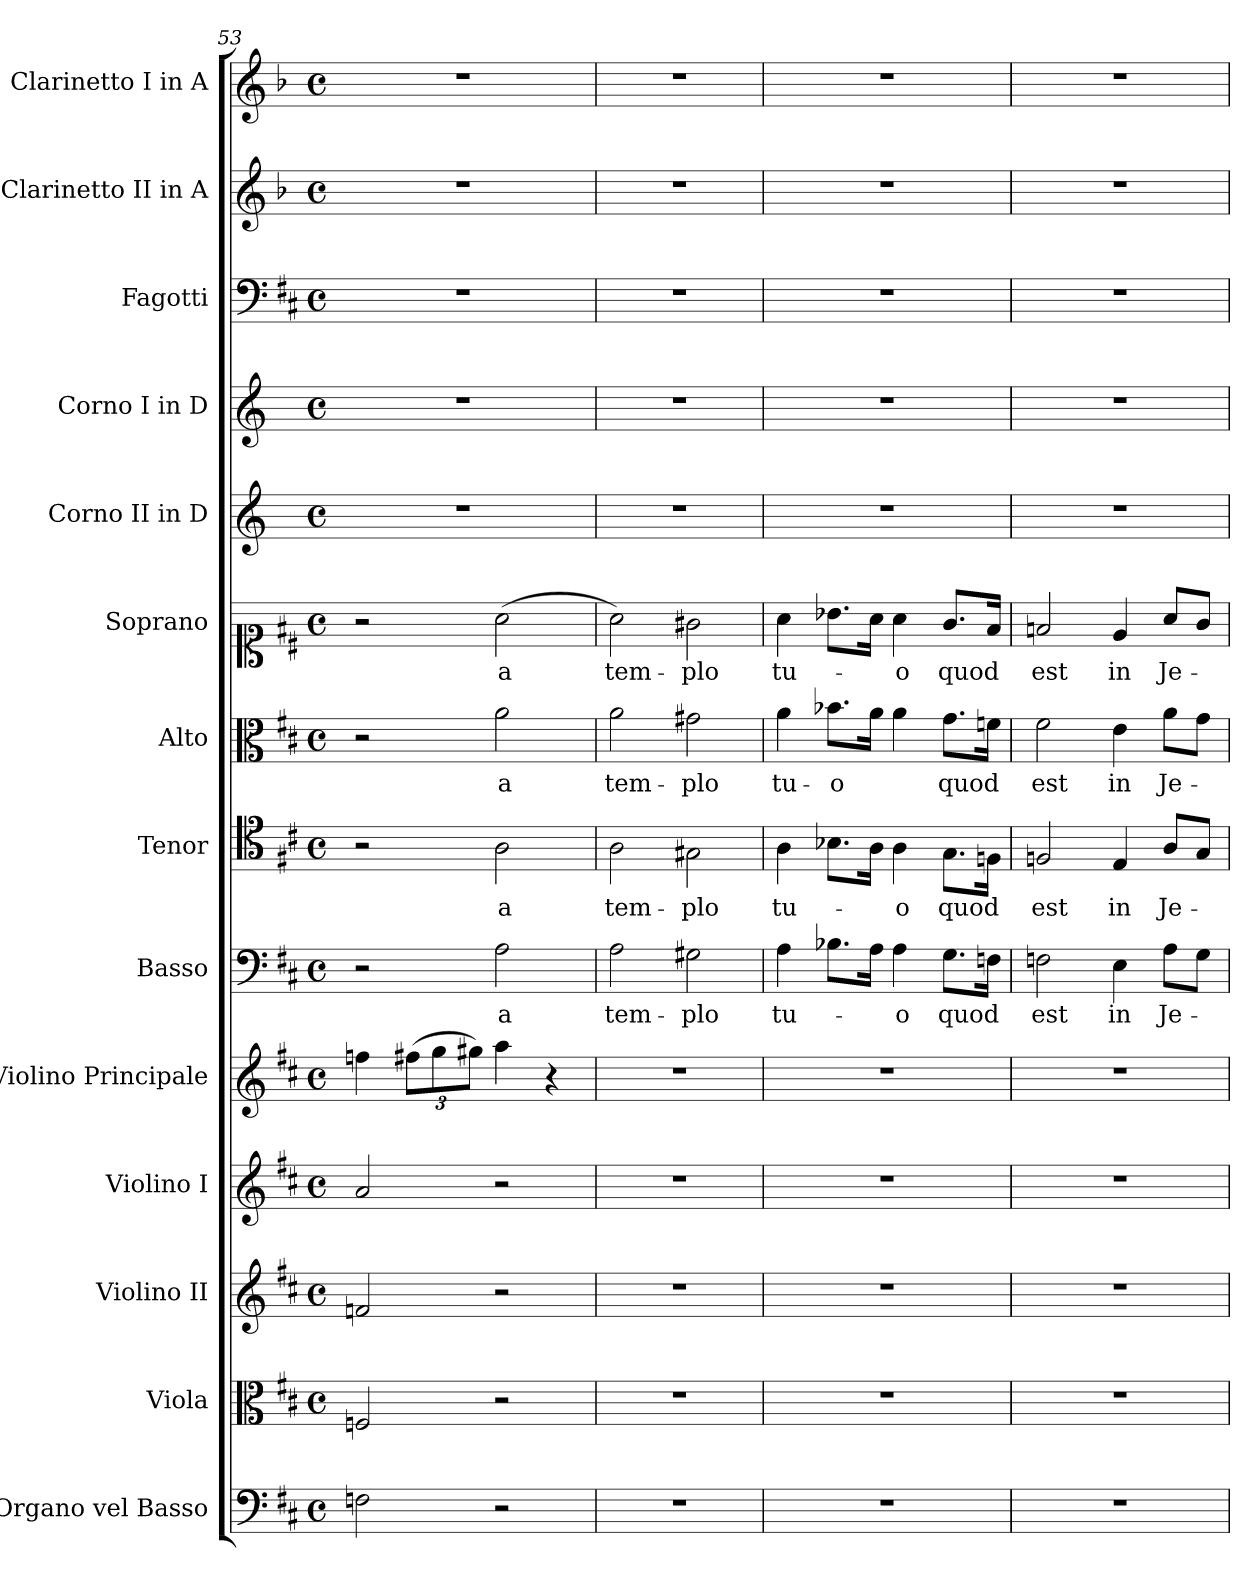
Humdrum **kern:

**kern	**kern	**kern	**kern	**kern	**kern	**text	**kern	**text	**kern	**text	**kern	**text	**kern	**kern	**kern	**kern	**kern
*part14	*part13	*part12	*part11	*part10	*part9	*part9	*part8	*part8	*part7	*part7	*part6	*part6	*part5	*part4	*part3	*part2	*part1
*staff14	*staff13	*staff12	*staff11	*staff10	*staff9	*staff9	*staff8	*staff8	*staff7	*staff7	*staff6	*staff6	*staff5	*staff4	*staff3	*staff2	*staff1
*I"Organo vel Basso	*I"Viola	*I"Violino II	*I"Violino I	*I"Violino Principale	*I"Basso	*	*I"Tenor	*	*I"Alto	*	*I"Soprano	*	*I"Corno II in D	*I"Corno I in D	*I"Fagotti	*I"Clarinetto II in A	*I"Clarinetto I in A
*I'Org	*I'Vla	*I'Vn II	*I'Vn I	*	*I'B	*	*I'T	*	*I'A	*	*I'S	*	*I'Cor II	*I'Cor I	*I'Fg	*	*I'Cl I
*clefF4	*clefC3	*clefG2	*clefG2	*clefG2	*clefF4	*	*clefC4	*	*clefC3	*	*clefC1	*	*clefG2	*clefG2	*clefF4	*clefG2	*clefG2
*	*	*	*	*	*	*	*	*	*	*	*	*	*ITrd-1c-2	*ITrd-1c-2	*	*ITrd2c3	*ITrd2c3
*k[f#c#]	*k[f#c#]	*k[f#c#]	*k[f#c#]	*k[f#c#]	*k[f#c#]	*	*k[f#c#]	*	*k[f#c#]	*	*k[f#c#]	*	*k[f#c#]	*k[f#c#]	*k[f#c#]	*k[f#c#]	*k[f#c#]
*D:	*D:	*D:	*D:	*D:	*D:	*	*D:	*	*D:	*	*D:	*	*	*	*D:	*D:	*D:
*M4/4	*M4/4	*M4/4	*M4/4	*M4/4	*M4/4	*	*M4/4	*	*M4/4	*	*M4/4	*	*M4/4	*M4/4	*M4/4	*M4/4	*M4/4
*met(c)	*met(c)	*met(c)	*met(c)	*met(c)	*met(c)	*	*met(c)	*	*met(c)	*	*met(c)	*	*met(c)	*met(c)	*met(c)	*met(c)	*met(c)
=53	=53	=53	=53	=53	=53	=53	=53	=53	=53	=53	=53	=53	=53	=53	=53	=53	=53
2Fn	2Fn	2fn	2a	4ffn	2r	.	2r	.	2r	.	2r	.	1r	1r	1r	1r	1r
.	.	.	.	(>12ff#XL	.	.	.	.	.	.	.	.	.	.	.	.	.
.	.	.	.	12gg	.	.	.	.	.	.	.	.	.	.	.	.	.
.	.	.	.	12gg#XJ)	.	.	.	.	.	.	.	.	.	.	.	.	.
2r	2r	2r	2r	4aa	2A	a	2A	a	2a	a	(>2a	a	.	.	.	.	.
.	.	.	.	4r	.	.	.	.	.	.	.	.	.	.	.	.	.
=54	=54	=54	=54	=54	=54	=54	=54	=54	=54	=54	=54	=54	=54	=54	=54	=54	=54
1r	1r	1r	1r	1r	2A	tem-	2A	tem-	2a	tem-	2a)	tem-	1r	1r	1r	1r	1r
.	.	.	.	.	2G#X	-plo	2G#X\	-plo	2g#X	-plo	2g#X	-plo	.	.	.	.	.
=55	=55	=55	=55	=55	=55	=55	=55	=55	=55	=55	=55	=55	=55	=55	=55	=55	=55
1r	1r	1r	1r	1r	4A	tu-	4A	tu-	4a	tu-	4a	tu-	1r	1r	1r	1r	1r
.	.	.	.	.	8.B-XL	.	8.B-XL	.	8.b-XL	o	8.b-XL	.	.	.	.	.	.
.	.	.	.	.	16AJk	.	16AJk	.	16aJk	.	16aJk	.	.	.	.	.	.
.	.	.	.	.	4A	-o	4A	-o	4a	.	4a	-o	.	.	.	.	.
.	.	.	.	.	8.GL	quod	8.G\L	quod	8.gL	quod	8.gL	quod	.	.	.	.	.
.	.	.	.	.	16FnJk	.	16FnJk	.	16fnJk	.	16f#Jk	.	.	.	.	.	.
=56	=56	=56	=56	=56	=56	=56	=56	=56	=56	=56	=56	=56	=56	=56	=56	=56	=56
1r	1r	1r	1r	1r	2Fn	est	2Fn	est	2f#	est	2fn	est	1r	1r	1r	1r	1r
.	.	.	.	.	4E	in	4E	in	4e	in	4e	in	.	.	.	.	.
.	.	.	.	.	8AL	Je-	8AL	Je-	8aL	Je-	8a/L	Je-	.	.	.	.	.
.	.	.	.	.	8GJ	.	8GJ	.	8gJ	.	8gJ	.	.	.	.	.	.
=	=	=	=	=	=	=	=	=	=	=	=	=	=	=	=	=	=
*-	*-	*-	*-	*-	*-	*-	*-	*-	*-	*-	*-	*-	*-	*-	*-	*-	*-
